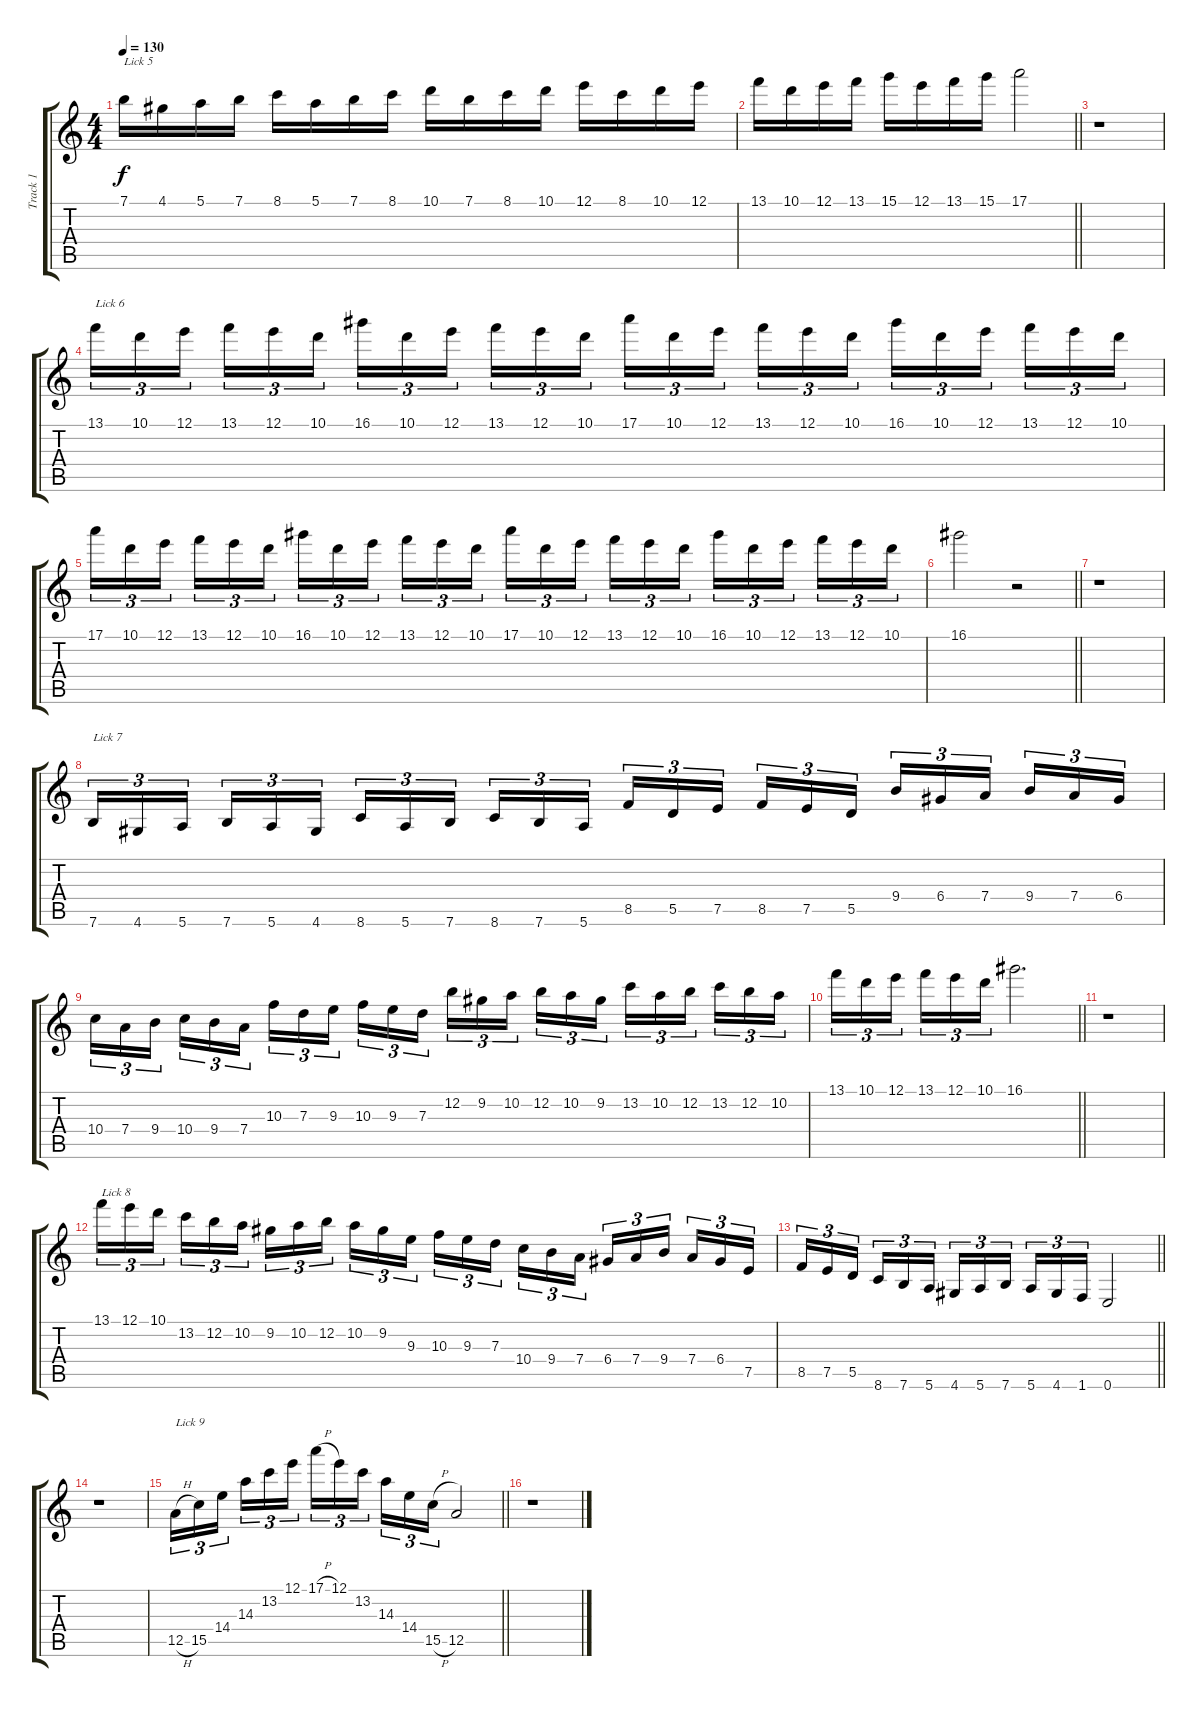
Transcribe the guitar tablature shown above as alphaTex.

\track ("Track 1" "Track 1") {instrument acousticguitarsteel}
\staff {score tabs}
\tuning (E4 B3 G3 D3 A2 E2) {hide}
\ts (4 4)
\tempo 130
\clef g2
\ks c
7.1.16{txt "Lick 5" dy f} 4.1.16 5.1.16 7.1.16 8.1.16 5.1.16 7.1.16 8.1.16 10.1.16 7.1.16 8.1.16 10.1.16 12.1.16 8.1.16 10.1.16 12.1.16 |
\barLineRight lightlight
13.1.16 10.1.16 12.1.16 13.1.16 15.1.16 12.1.16 13.1.16 15.1.16 17.1.2 |
r.1 |
13.1.16{tu (3 2) txt "Lick 6"} 10.1.16{tu (3 2)} 12.1.16{tu (3 2) beam splitsecondary} 13.1.16{tu (3 2)} 12.1.16{tu (3 2)} 10.1.16{tu (3 2)} 16.1.16{tu (3 2)} 10.1.16{tu (3 2)} 12.1.16{tu (3 2) beam splitsecondary} 13.1.16{tu (3 2)} 12.1.16{tu (3 2)} 10.1.16{tu (3 2)} 17.1.16{tu (3 2)} 10.1.16{tu (3 2)} 12.1.16{tu (3 2) beam splitsecondary} 13.1.16{tu (3 2)} 12.1.16{tu (3 2)} 10.1.16{tu (3 2)} 16.1.16{tu (3 2)} 10.1.16{tu (3 2)} 12.1.16{tu (3 2) beam splitsecondary} 13.1.16{tu (3 2)} 12.1.16{tu (3 2)} 10.1.16{tu (3 2)} |
17.1.16{tu (3 2)} 10.1.16{tu (3 2)} 12.1.16{tu (3 2) beam splitsecondary} 13.1.16{tu (3 2)} 12.1.16{tu (3 2)} 10.1.16{tu (3 2)} 16.1.16{tu (3 2)} 10.1.16{tu (3 2)} 12.1.16{tu (3 2) beam splitsecondary} 13.1.16{tu (3 2)} 12.1.16{tu (3 2)} 10.1.16{tu (3 2)} 17.1.16{tu (3 2)} 10.1.16{tu (3 2)} 12.1.16{tu (3 2) beam splitsecondary} 13.1.16{tu (3 2)} 12.1.16{tu (3 2)} 10.1.16{tu (3 2)} 16.1.16{tu (3 2)} 10.1.16{tu (3 2)} 12.1.16{tu (3 2) beam splitsecondary} 13.1.16{tu (3 2)} 12.1.16{tu (3 2)} 10.1.16{tu (3 2)} |
\barLineRight lightlight
16.1.2 r.2 |
r.1 |
7.6.16{tu (3 2) txt "Lick 7"} 4.6.16{tu (3 2)} 5.6.16{tu (3 2) beam splitsecondary} 7.6.16{tu (3 2)} 5.6.16{tu (3 2)} 4.6.16{tu (3 2)} 8.6.16{tu (3 2)} 5.6.16{tu (3 2)} 7.6.16{tu (3 2) beam splitsecondary} 8.6.16{tu (3 2)} 7.6.16{tu (3 2)} 5.6.16{tu (3 2)} 8.5.16{tu (3 2)} 5.5.16{tu (3 2)} 7.5.16{tu (3 2) beam splitsecondary} 8.5.16{tu (3 2)} 7.5.16{tu (3 2)} 5.5.16{tu (3 2)} 9.4.16{tu (3 2)} 6.4.16{tu (3 2)} 7.4.16{tu (3 2) beam splitsecondary} 9.4.16{tu (3 2)} 7.4.16{tu (3 2)} 6.4.16{tu (3 2)} |
10.4.16{tu (3 2)} 7.4.16{tu (3 2)} 9.4.16{tu (3 2) beam splitsecondary} 10.4.16{tu (3 2)} 9.4.16{tu (3 2)} 7.4.16{tu (3 2)} 10.3.16{tu (3 2)} 7.3.16{tu (3 2)} 9.3.16{tu (3 2) beam splitsecondary} 10.3.16{tu (3 2)} 9.3.16{tu (3 2)} 7.3.16{tu (3 2)} 12.2.16{tu (3 2)} 9.2.16{tu (3 2)} 10.2.16{tu (3 2) beam splitsecondary} 12.2.16{tu (3 2)} 10.2.16{tu (3 2)} 9.2.16{tu (3 2)} 13.2.16{tu (3 2)} 10.2.16{tu (3 2)} 12.2.16{tu (3 2) beam splitsecondary} 13.2.16{tu (3 2)} 12.2.16{tu (3 2)} 10.2.16{tu (3 2)} |
\barLineRight lightlight
13.1.16{tu (3 2)} 10.1.16{tu (3 2)} 12.1.16{tu (3 2) beam splitsecondary} 13.1.16{tu (3 2)} 12.1.16{tu (3 2)} 10.1.16{tu (3 2)} 16.1.2{d} |
r.1 |
13.1.16{tu (3 2) txt "Lick 8"} 12.1.16{tu (3 2)} 10.1.16{tu (3 2) beam splitsecondary} 13.2.16{tu (3 2)} 12.2.16{tu (3 2)} 10.2.16{tu (3 2)} 9.2.16{tu (3 2)} 10.2.16{tu (3 2)} 12.2.16{tu (3 2) beam splitsecondary} 10.2.16{tu (3 2)} 9.2.16{tu (3 2)} 9.3.16{tu (3 2)} 10.3.16{tu (3 2)} 9.3.16{tu (3 2)} 7.3.16{tu (3 2) beam splitsecondary} 10.4.16{tu (3 2)} 9.4.16{tu (3 2)} 7.4.16{tu (3 2)} 6.4.16{tu (3 2)} 7.4.16{tu (3 2)} 9.4.16{tu (3 2) beam splitsecondary} 7.4.16{tu (3 2)} 6.4.16{tu (3 2)} 7.5.16{tu (3 2)} |
\barLineRight lightlight
8.5.16{tu (3 2)} 7.5.16{tu (3 2)} 5.5.16{tu (3 2) beam splitsecondary} 8.6.16{tu (3 2)} 7.6.16{tu (3 2)} 5.6.16{tu (3 2)} 4.6.16{tu (3 2)} 5.6.16{tu (3 2)} 7.6.16{tu (3 2) beam splitsecondary} 5.6.16{tu (3 2)} 4.6.16{tu (3 2)} 1.6.16{tu (3 2)} 0.6.2 |
r.1 |
\barLineRight lightlight
12.5{h}.16{tu (3 2) txt "Lick 9"} 15.5.16{tu (3 2)} 14.4.16{tu (3 2) beam splitsecondary} 14.3.16{tu (3 2)} 13.2.16{tu (3 2)} 12.1.16{tu (3 2)} 17.1{h}.16{tu (3 2)} 12.1.16{tu (3 2)} 13.2.16{tu (3 2) beam splitsecondary} 14.3.16{tu (3 2)} 14.4.16{tu (3 2)} 15.5{h}.16{tu (3 2)} 12.5.2 |
r.1
